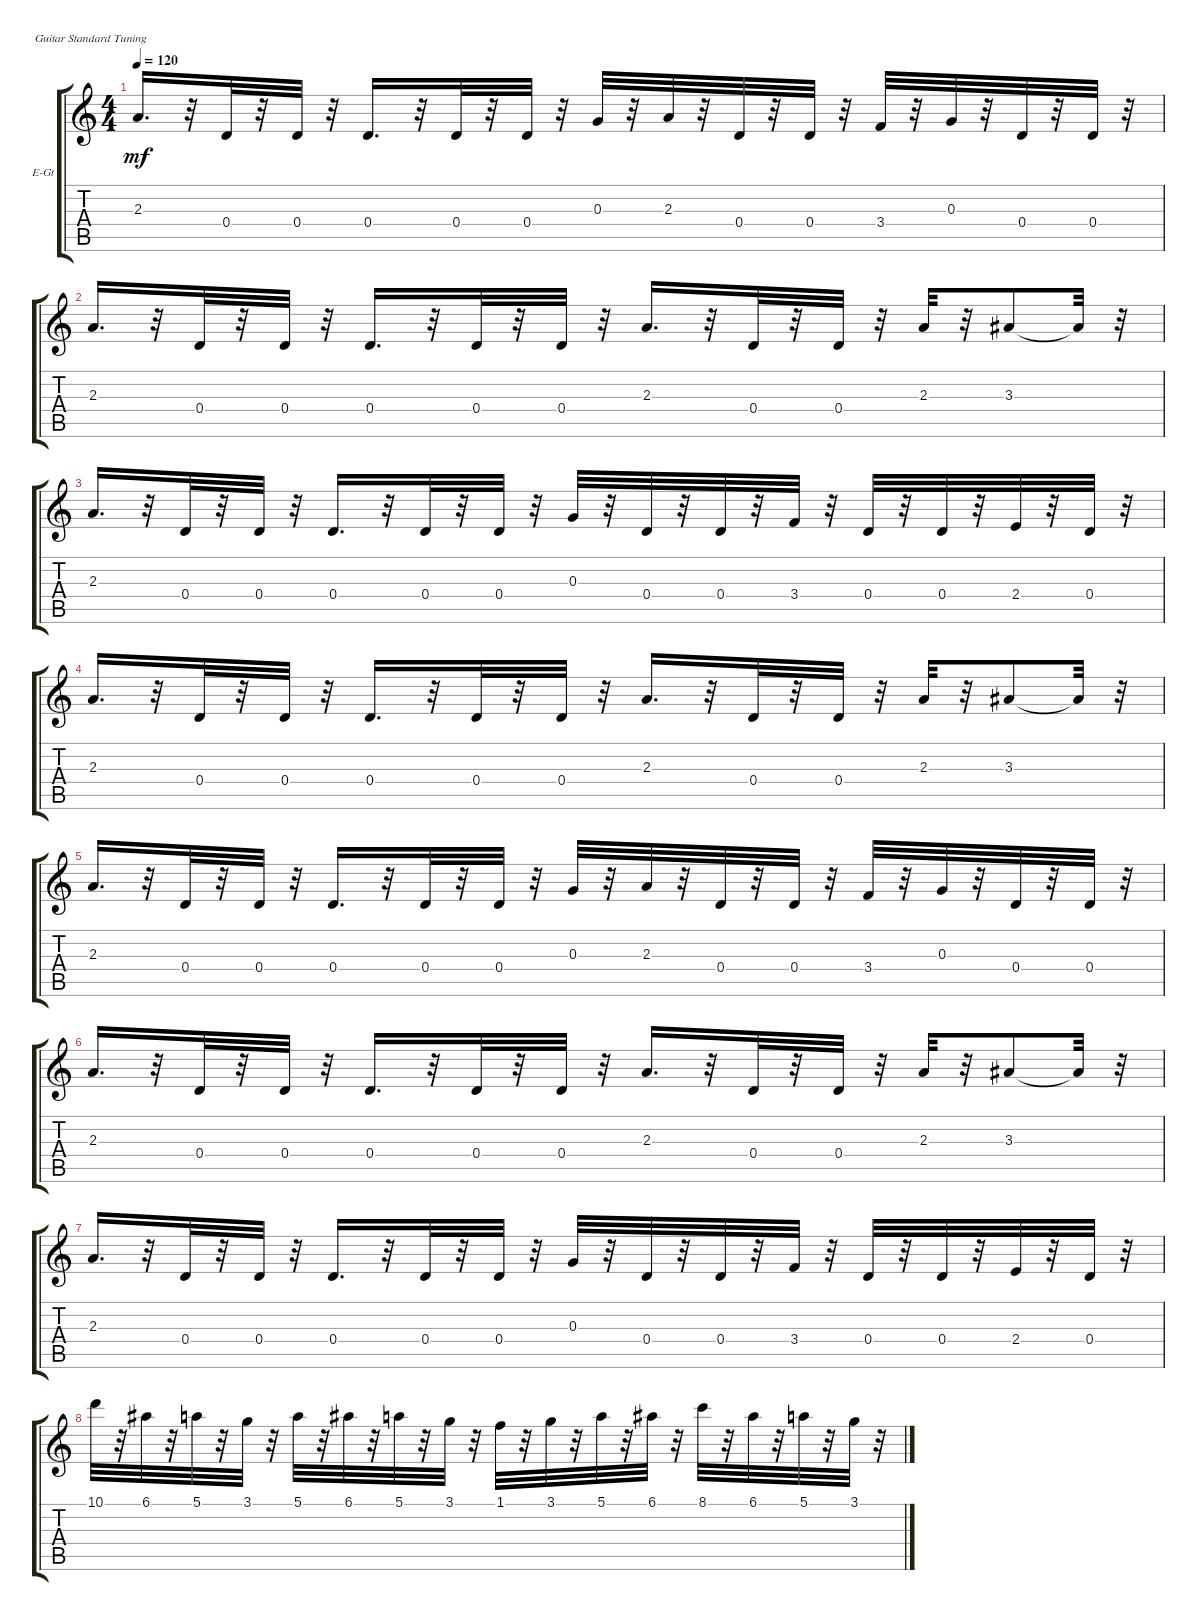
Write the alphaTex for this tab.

\bracketExtendMode groupsimilarinstruments
\firstSystemTrackNameOrientation horizontal
\otherSystemsTrackNameOrientation horizontal
\track ("" "E-Gt") {instrument electricguitarclean}
\staff {score tabs}
\tuning (E4 B3 G3 D3 A2 E2)
\ts (4 4)
\tempo 120
\clef g2
\ks c
2.3.16{d dy mf} r.32 0.4.32 r.32 0.4.32 r.32 0.4.16{d} r.32 0.4.32 r.32 0.4.32 r.32 0.3.32 r.32 2.3.32 r.32 0.4.32 r.32 0.4.32 r.32 3.4.32 r.32 0.3.32 r.32 0.4.32 r.32 0.4.32 r.32 |
2.3.16{d} r.32 0.4.32 r.32 0.4.32 r.32 0.4.16{d} r.32 0.4.32 r.32 0.4.32 r.32 2.3.16{d} r.32 0.4.32 r.32 0.4.32 r.32 2.3.32 r.32 3.3.8 3.3{t}.32 r.32 |
2.3.16{d} r.32 0.4.32 r.32 0.4.32 r.32 0.4.16{d} r.32 0.4.32 r.32 0.4.32 r.32 0.3.32 r.32 0.4.32 r.32 0.4.32 r.32 3.4.32 r.32 0.4.32 r.32 0.4.32 r.32 2.4.32 r.32 0.4.32 r.32 |
2.3.16{d} r.32 0.4.32 r.32 0.4.32 r.32 0.4.16{d} r.32 0.4.32 r.32 0.4.32 r.32 2.3.16{d} r.32 0.4.32 r.32 0.4.32 r.32 2.3.32 r.32 3.3.8 3.3{t}.32 r.32 |
2.3.16{d} r.32 0.4.32 r.32 0.4.32 r.32 0.4.16{d} r.32 0.4.32 r.32 0.4.32 r.32 0.3.32 r.32 2.3.32 r.32 0.4.32 r.32 0.4.32 r.32 3.4.32 r.32 0.3.32 r.32 0.4.32 r.32 0.4.32 r.32 |
2.3.16{d} r.32 0.4.32 r.32 0.4.32 r.32 0.4.16{d} r.32 0.4.32 r.32 0.4.32 r.32 2.3.16{d} r.32 0.4.32 r.32 0.4.32 r.32 2.3.32 r.32 3.3.8 3.3{t}.32 r.32 |
2.3.16{d} r.32 0.4.32 r.32 0.4.32 r.32 0.4.16{d} r.32 0.4.32 r.32 0.4.32 r.32 0.3.32 r.32 0.4.32 r.32 0.4.32 r.32 3.4.32 r.32 0.4.32 r.32 0.4.32 r.32 2.4.32 r.32 0.4.32 r.32 |
10.1.32 r.32 6.1.32 r.32 5.1.32 r.32 3.1.32 r.32 5.1.32 r.32 6.1.32 r.32 5.1.32 r.32 3.1.32 r.32 1.1.32 r.32 3.1.32 r.32 5.1.32 r.32 6.1.32 r.32 8.1.32 r.32 6.1.32 r.32 5.1.32 r.32 3.1.32 r.32
